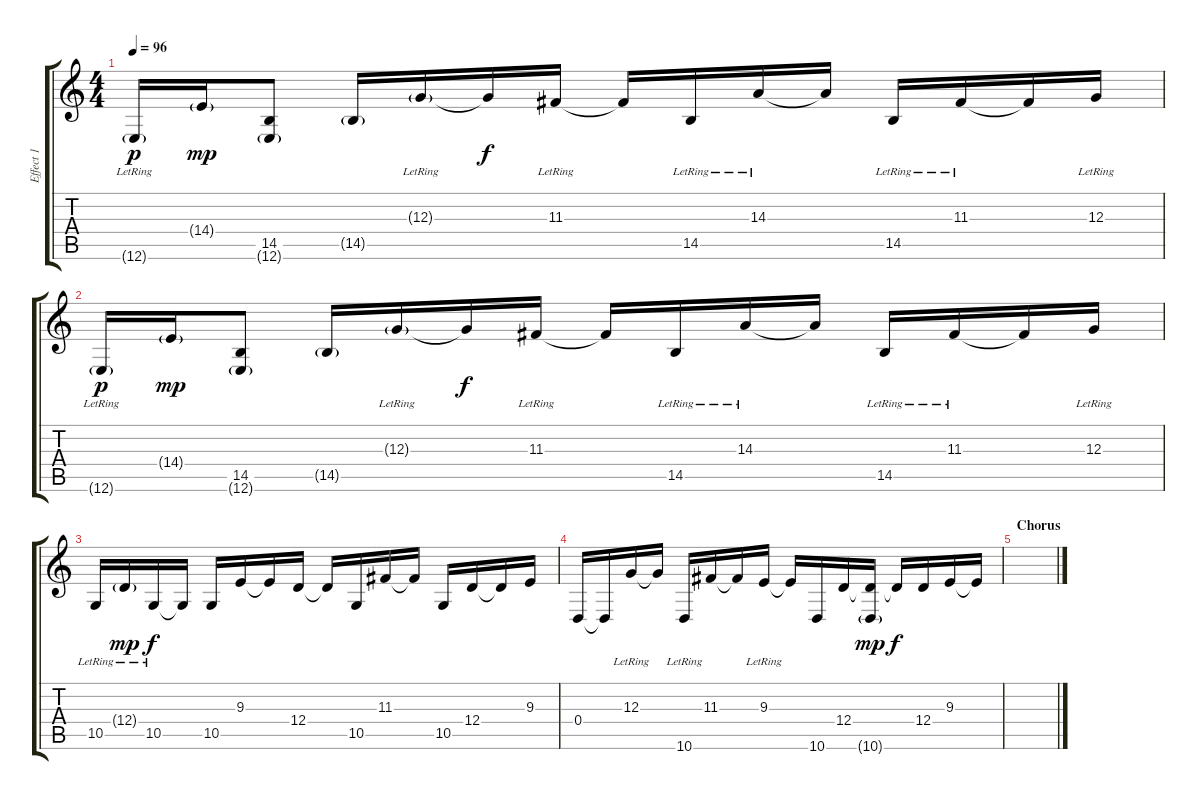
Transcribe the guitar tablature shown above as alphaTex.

\track ("Effect 1" "Effect 1") {instrument electricpiano1}
\staff {score tabs}
\tuning (E4 B3 G3 D3 A2 E2) {hide}
\ts (4 4)
\tempo 96
\clef g2
\ks c
12.6{g lr}.16{dy p} 14.4{g}.16{dy mp} (14.5 12.6{g}).8 14.5{g}.16 12.3{g lr}.16 12.3{t}.16{dy f} 11.3{lr}.16 11.3{t}.16 14.5{lr}.16 14.3{lr}.16 14.3{t}.16 14.5{lr}.16 11.3{lr}.16 11.3{t}.16 12.3{lr}.16 |
12.6{g lr}.16{dy p} 14.4{g}.16{dy mp} (14.5 12.6{g}).8 14.5{g}.16 12.3{g lr}.16 12.3{t}.16{dy f} 11.3{lr}.16 11.3{t}.16 14.5{lr}.16 14.3{lr}.16 14.3{t}.16 14.5{lr}.16 11.3{lr}.16 11.3{t}.16 12.3{lr}.16 |
10.5{lr}.16 12.4{g lr}.16{dy mp} 10.5{lr}.16{dy f} 10.5{t}.16 10.5.16 9.3.16 9.3{t}.16 12.4.16 12.4{t}.16 10.5.16 11.3.16 11.3{t}.16 10.5.16 12.4.16 12.4{t}.16 9.3.16 |
0.4.16 0.4{t}.16 12.3{lr}.16 12.3{t}.16 10.6{lr}.16 11.3{lr}.16 11.3{t}.16 9.3{lr}.16 9.3{t}.16 10.6.16 12.4.16 (12.4{t} 10.6{g}).16{dy mp} 12.4{t}.16{dy f} 12.4.16 9.3.16 9.3{t}.16 |
\section ("" "Chorus")
